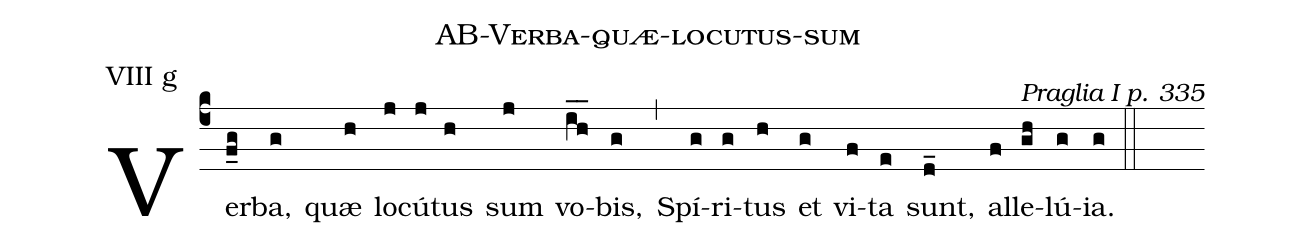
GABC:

name: AB-Verba-quæ-locutus-sum;
commentary: Praglia I p. 335;
annotation: VIII g ;
%%
(c4) Ver(f_g)ba,(g) quæ(h) lo(j)cú(j)tus(h) sum(j) vo(ih__)bis,(g) (,) Spí(g)ri(g)tus(h) et(g) vi(f)ta(e) sunt,(d_) al(f)le(gh)lú(g)ia.(g) (::)
